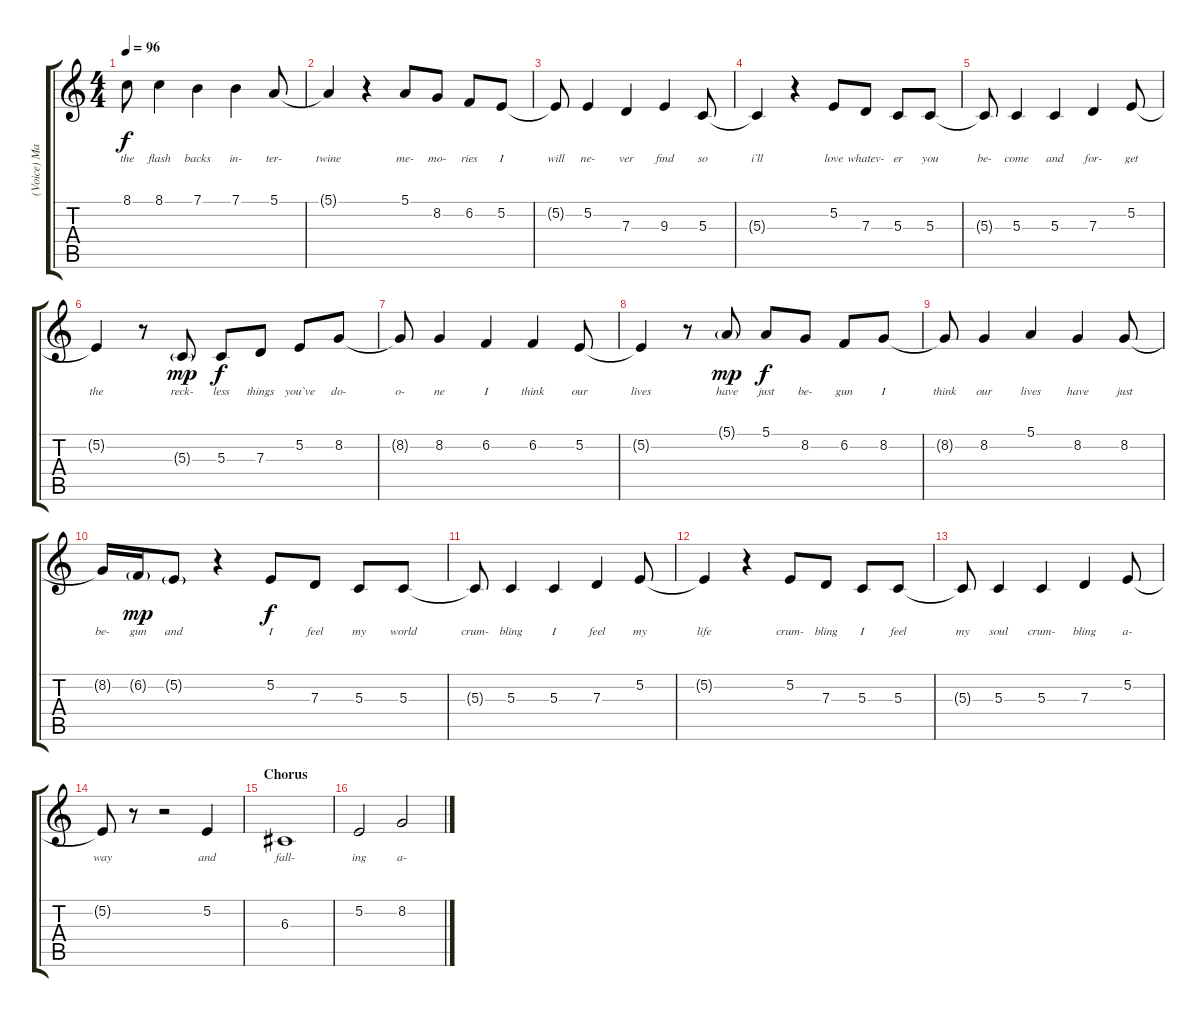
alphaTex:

\track ("(Voice) Matthew Bellamy" "(Voice) Ma") {instrument lead3calliope}
\staff {score tabs}
\tuning (E4 B3 G3 D3 A2 E2) {hide}
\ts (4 4)
\tempo 96
\clef g2
\ks c
8.1{t}.8{lyrics (0 "the") lyrics (1 "") lyrics (2 "") lyrics (3 "") lyrics (4 "") dy f} 8.1.4{lyrics (0 "flash") lyrics (1 "") lyrics (2 "") lyrics (3 "") lyrics (4 "")} 7.1.4{lyrics (0 "backs") lyrics (1 "") lyrics (2 "") lyrics (3 "") lyrics (4 "")} 7.1.4{lyrics (0 "in-") lyrics (1 "") lyrics (2 "") lyrics (3 "") lyrics (4 "")} 5.1.8{lyrics (0 "ter-") lyrics (1 "") lyrics (2 "") lyrics (3 "") lyrics (4 "")} |
5.1{t}.4{lyrics (0 "twine") lyrics (1 "") lyrics (2 "") lyrics (3 "") lyrics (4 "")} r.4 5.1.8{lyrics (0 "me-") lyrics (1 "") lyrics (2 "") lyrics (3 "") lyrics (4 "")} 8.2.8{lyrics (0 "mo-") lyrics (1 "") lyrics (2 "") lyrics (3 "") lyrics (4 "")} 6.2.8{lyrics (0 "ries") lyrics (1 "") lyrics (2 "") lyrics (3 "") lyrics (4 "")} 5.2.8{lyrics (0 "I") lyrics (1 "") lyrics (2 "") lyrics (3 "") lyrics (4 "")} |
5.2{t}.8{lyrics (0 "will") lyrics (1 "") lyrics (2 "") lyrics (3 "") lyrics (4 "")} 5.2.4{lyrics (0 "ne-") lyrics (1 "") lyrics (2 "") lyrics (3 "") lyrics (4 "")} 7.3.4{lyrics (0 "ver") lyrics (1 "") lyrics (2 "") lyrics (3 "") lyrics (4 "")} 9.3.4{lyrics (0 "find") lyrics (1 "") lyrics (2 "") lyrics (3 "") lyrics (4 "")} 5.3.8{lyrics (0 "so") lyrics (1 "") lyrics (2 "") lyrics (3 "") lyrics (4 "")} |
5.3{t}.4{lyrics (0 "i`ll") lyrics (1 "") lyrics (2 "") lyrics (3 "") lyrics (4 "")} r.4 5.2.8{lyrics (0 "love") lyrics (1 "") lyrics (2 "") lyrics (3 "") lyrics (4 "")} 7.3.8{lyrics (0 "whatev-") lyrics (1 "") lyrics (2 "") lyrics (3 "") lyrics (4 "")} 5.3.8{lyrics (0 "er") lyrics (1 "") lyrics (2 "") lyrics (3 "") lyrics (4 "")} 5.3.8{lyrics (0 "you") lyrics (1 "") lyrics (2 "") lyrics (3 "") lyrics (4 "")} |
5.3{t}.8{lyrics (0 "be-") lyrics (1 "") lyrics (2 "") lyrics (3 "") lyrics (4 "")} 5.3.4{lyrics (0 "come") lyrics (1 "") lyrics (2 "") lyrics (3 "") lyrics (4 "")} 5.3.4{lyrics (0 "and") lyrics (1 "") lyrics (2 "") lyrics (3 "") lyrics (4 "")} 7.3.4{lyrics (0 "for-") lyrics (1 "") lyrics (2 "") lyrics (3 "") lyrics (4 "")} 5.2.8{lyrics (0 "get") lyrics (1 "") lyrics (2 "") lyrics (3 "") lyrics (4 "")} |
5.2{t}.4{lyrics (0 "the") lyrics (1 "") lyrics (2 "") lyrics (3 "") lyrics (4 "")} r.8 5.3{g}.8{lyrics (0 "reck-") lyrics (1 "") lyrics (2 "") lyrics (3 "") lyrics (4 "") dy mp} 5.3.8{lyrics (0 "less") lyrics (1 "") lyrics (2 "") lyrics (3 "") lyrics (4 "") dy f volume 10} 7.3.8{lyrics (0 "things") lyrics (1 "") lyrics (2 "") lyrics (3 "") lyrics (4 "")} 5.2.8{lyrics (0 "you`ve") lyrics (1 "") lyrics (2 "") lyrics (3 "") lyrics (4 "")} 8.2.8{lyrics (0 "do-") lyrics (1 "") lyrics (2 "") lyrics (3 "") lyrics (4 "")} |
8.2{t}.8{lyrics (0 "o-") lyrics (1 "") lyrics (2 "") lyrics (3 "") lyrics (4 "")} 8.2.4{lyrics (0 "ne") lyrics (1 "") lyrics (2 "") lyrics (3 "") lyrics (4 "")} 6.2.4{lyrics (0 "I") lyrics (1 "") lyrics (2 "") lyrics (3 "") lyrics (4 "")} 6.2.4{lyrics (0 "think") lyrics (1 "") lyrics (2 "") lyrics (3 "") lyrics (4 "")} 5.2.8{lyrics (0 "our") lyrics (1 "") lyrics (2 "") lyrics (3 "") lyrics (4 "")} |
5.2{t}.4{lyrics (0 "lives") lyrics (1 "") lyrics (2 "") lyrics (3 "") lyrics (4 "")} r.8 5.1{g}.8{lyrics (0 "have") lyrics (1 "") lyrics (2 "") lyrics (3 "") lyrics (4 "") dy mp} 5.1.8{lyrics (0 "just") lyrics (1 "") lyrics (2 "") lyrics (3 "") lyrics (4 "") dy f} 8.2.8{lyrics (0 "be-") lyrics (1 "") lyrics (2 "") lyrics (3 "") lyrics (4 "")} 6.2.8{lyrics (0 "gun") lyrics (1 "") lyrics (2 "") lyrics (3 "") lyrics (4 "")} 8.2.8{lyrics (0 "I") lyrics (1 "") lyrics (2 "") lyrics (3 "") lyrics (4 "")} |
8.2{t}.8{lyrics (0 "think") lyrics (1 "") lyrics (2 "") lyrics (3 "") lyrics (4 "")} 8.2.4{lyrics (0 "our") lyrics (1 "") lyrics (2 "") lyrics (3 "") lyrics (4 "")} 5.1.4{lyrics (0 "lives") lyrics (1 "") lyrics (2 "") lyrics (3 "") lyrics (4 "")} 8.2.4{lyrics (0 "have") lyrics (1 "") lyrics (2 "") lyrics (3 "") lyrics (4 "")} 8.2.8{lyrics (0 "just") lyrics (1 "") lyrics (2 "") lyrics (3 "") lyrics (4 "")} |
8.2{t}.16{lyrics (0 "be-") lyrics (1 "") lyrics (2 "") lyrics (3 "") lyrics (4 "")} 6.2{g}.16{lyrics (0 "gun") lyrics (1 "") lyrics (2 "") lyrics (3 "") lyrics (4 "") dy mp} 5.2{g}.8{lyrics (0 "and") lyrics (1 "") lyrics (2 "") lyrics (3 "") lyrics (4 "")} r.4 5.2.8{lyrics (0 "I") lyrics (1 "") lyrics (2 "") lyrics (3 "") lyrics (4 "") dy f} 7.3.8{lyrics (0 "feel") lyrics (1 "") lyrics (2 "") lyrics (3 "") lyrics (4 "")} 5.3.8{lyrics (0 "my") lyrics (1 "") lyrics (2 "") lyrics (3 "") lyrics (4 "")} 5.3.8{lyrics (0 "world") lyrics (1 "") lyrics (2 "") lyrics (3 "") lyrics (4 "")} |
5.3{t}.8{lyrics (0 "crum-") lyrics (1 "") lyrics (2 "") lyrics (3 "") lyrics (4 "")} 5.3.4{lyrics (0 "bling") lyrics (1 "") lyrics (2 "") lyrics (3 "") lyrics (4 "")} 5.3.4{lyrics (0 "I") lyrics (1 "") lyrics (2 "") lyrics (3 "") lyrics (4 "")} 7.3.4{lyrics (0 "feel") lyrics (1 "") lyrics (2 "") lyrics (3 "") lyrics (4 "")} 5.2.8{lyrics (0 "my") lyrics (1 "") lyrics (2 "") lyrics (3 "") lyrics (4 "")} |
5.2{t}.4{lyrics (0 "life") lyrics (1 "") lyrics (2 "") lyrics (3 "") lyrics (4 "")} r.4 5.2.8{lyrics (0 "crum-") lyrics (1 "") lyrics (2 "") lyrics (3 "") lyrics (4 "")} 7.3.8{lyrics (0 "bling") lyrics (1 "") lyrics (2 "") lyrics (3 "") lyrics (4 "")} 5.3.8{lyrics (0 "I") lyrics (1 "") lyrics (2 "") lyrics (3 "") lyrics (4 "")} 5.3.8{lyrics (0 "feel") lyrics (1 "") lyrics (2 "") lyrics (3 "") lyrics (4 "")} |
5.3{t}.8{lyrics (0 "my") lyrics (1 "") lyrics (2 "") lyrics (3 "") lyrics (4 "")} 5.3.4{lyrics (0 "soul") lyrics (1 "") lyrics (2 "") lyrics (3 "") lyrics (4 "")} 5.3.4{lyrics (0 "crum-") lyrics (1 "") lyrics (2 "") lyrics (3 "") lyrics (4 "")} 7.3.4{lyrics (0 "bling") lyrics (1 "") lyrics (2 "") lyrics (3 "") lyrics (4 "")} 5.2.8{lyrics (0 "a-") lyrics (1 "") lyrics (2 "") lyrics (3 "") lyrics (4 "")} |
5.2{t}.8{lyrics (0 "way") lyrics (1 "") lyrics (2 "") lyrics (3 "") lyrics (4 "")} r.8 r.2 5.2.4{lyrics (0 "and") lyrics (1 "") lyrics (2 "") lyrics (3 "") lyrics (4 "")} |
\section ("" "Chorus")
6.3.1{lyrics (0 "fall-") lyrics (1 "") lyrics (2 "") lyrics (3 "") lyrics (4 "")} |
5.2.2{lyrics (0 "ing") lyrics (1 "") lyrics (2 "") lyrics (3 "") lyrics (4 "")} 8.2.2{lyrics (0 "a-") lyrics (1 "") lyrics (2 "") lyrics (3 "") lyrics (4 "")}
